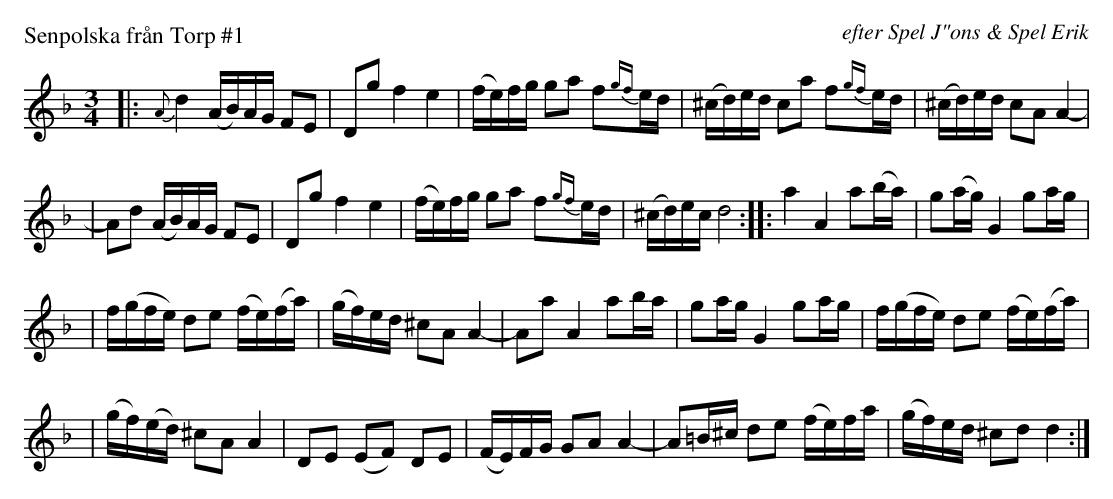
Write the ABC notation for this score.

X:1
P: Senpolska fr\aan Torp #1
O: efter Spel J"ons & Spel Erik
M: 3/4
L: 1/16
K: Dm
|: {A}d4 (AB)AG F2E2 \
| D2g2 f4 e4 \
| (fe)fg g2a2 f2{gf}ed \
| (^cd)ed c2a2 f2{gf}ed \
| (^cd)ed c2A2 A4- |
| A2d2 (AB)AG F2E2 \
| D2g2 f4 e4 \
| (fe)fg g2a2 f2{gf}ed \
| (^cd)ec d8 \
:: a4 A4 a2(ba) \
| g2(ag) G4 g2ag |
| f(gfe) d2e2 (fe)(fa) \
| (gf)ed ^c2A2 A4- \
| A2a2 A4 a2ba \
| g2ag G4 g2ag \
| f(gfe) d2e2 (fe)(fa) |
| (gf)(ed) ^c2A2 A4 \
| D2E2 (E2F2) D2E2 \
| (FE)FG G2A2 A4- \
| A2=B^c d2e2 (fe)fa \
| (gf)ed ^c2d2 d4 :|
